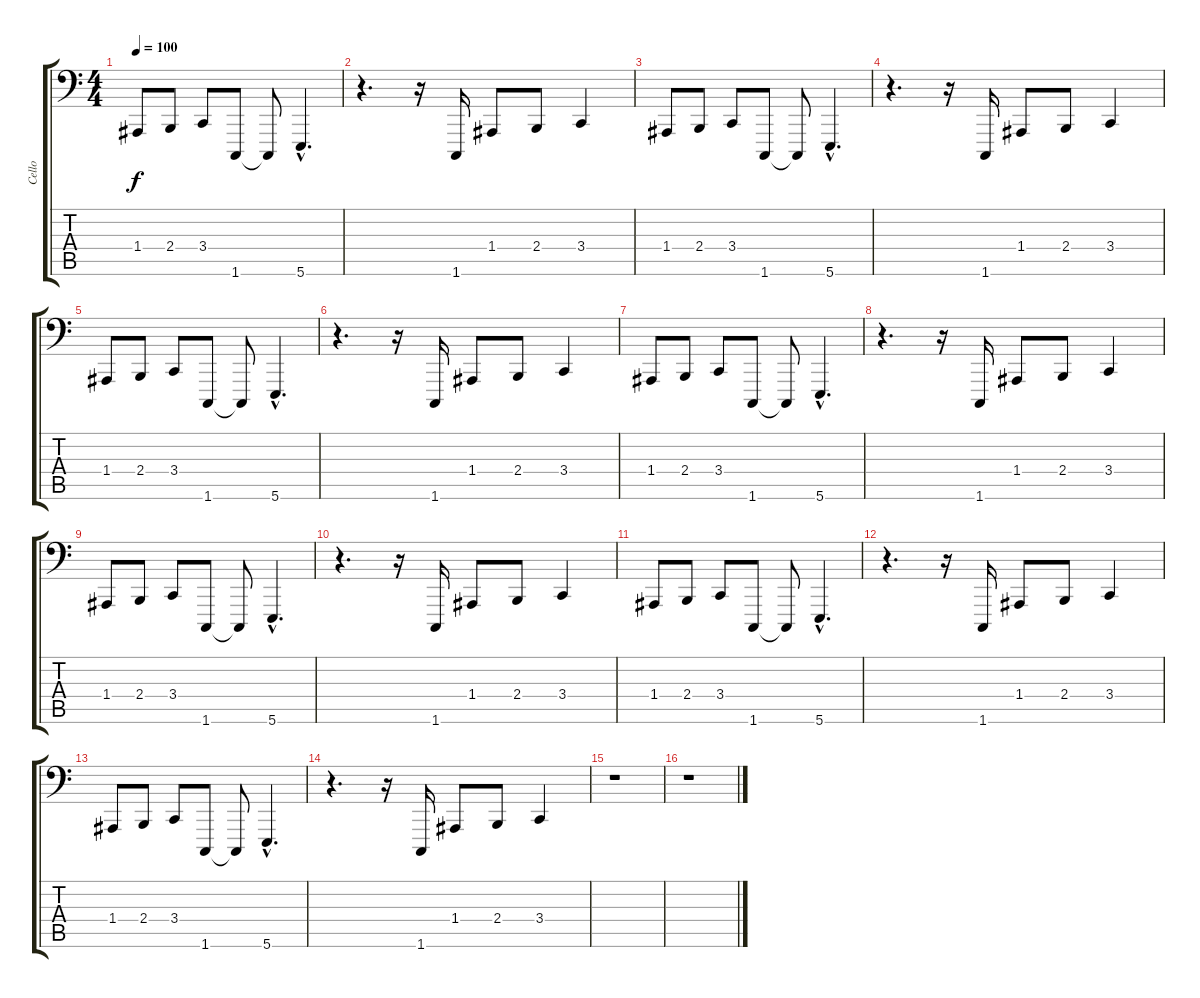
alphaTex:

\track ("Cello" "Cello") {instrument cello}
\staff {score tabs}
\tuning (C3 G2 D2 A1 E1 B0) {hide}
\ts (4 4)
\tempo 100
\clef f4
\ks c
1.4.8{dy f} 2.4.8 3.4.8 1.6.8 1.6{t}.8 5.6{hac}.4{d} |
r.4{d} r.16 1.6.16 1.4.8 2.4.8 3.4.4 |
1.4.8 2.4.8 3.4.8 1.6.8 1.6{t}.8 5.6{hac}.4{d} |
r.4{d} r.16 1.6.16 1.4.8 2.4.8 3.4.4 |
1.4.8 2.4.8 3.4.8 1.6.8 1.6{t}.8 5.6{hac}.4{d} |
r.4{d} r.16 1.6.16 1.4.8 2.4.8 3.4.4 |
1.4.8 2.4.8 3.4.8 1.6.8 1.6{t}.8 5.6{hac}.4{d} |
r.4{d} r.16 1.6.16 1.4.8 2.4.8 3.4.4 |
1.4.8 2.4.8 3.4.8 1.6.8 1.6{t}.8 5.6{hac}.4{d} |
r.4{d} r.16 1.6.16 1.4.8 2.4.8 3.4.4 |
1.4.8 2.4.8 3.4.8 1.6.8 1.6{t}.8 5.6{hac}.4{d} |
r.4{d} r.16 1.6.16 1.4.8 2.4.8 3.4.4 |
1.4.8 2.4.8 3.4.8 1.6.8 1.6{t}.8 5.6{hac}.4{d} |
r.4{d} r.16 1.6.16 1.4.8 2.4.8 3.4.4 |
r.1 |
r.1
